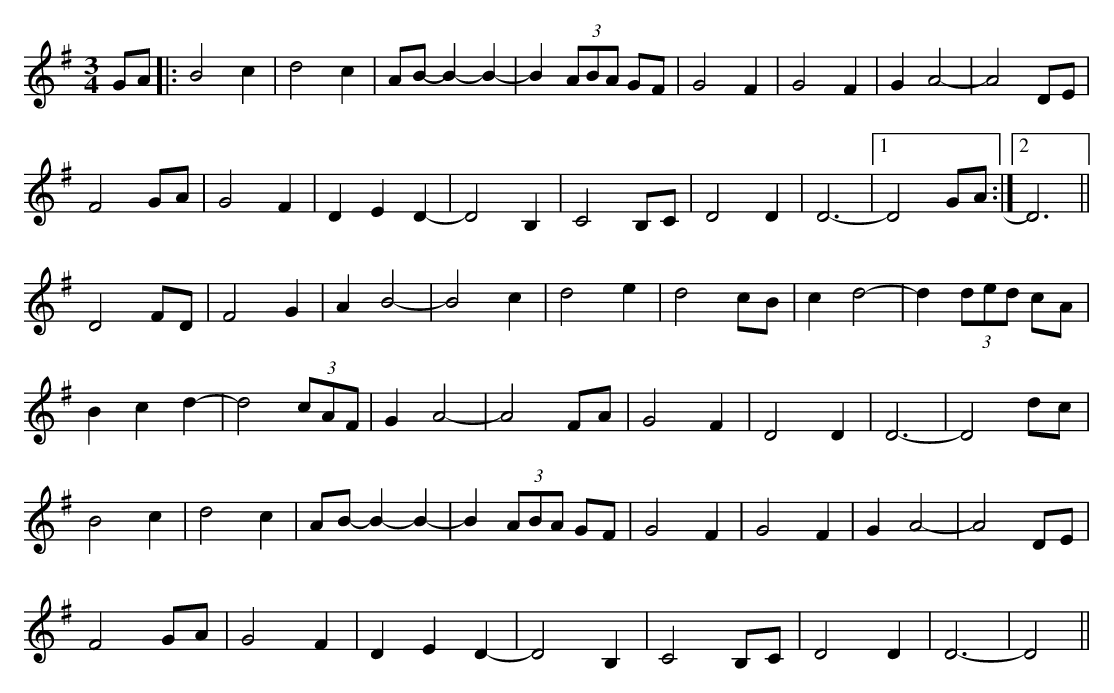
X:1
M:3/4
K:Dmix
GA|:B4 c2|d4 c2|AB- B2- B2-|B2 (3ABA GF|G4 F2|G4 F2|G2 A4-|A4 DE|
F4 GA|G4 F2|D2 E2 D2-|D4 B,2|C4 B,C|D4 D2|D6-|1 D4 GA:|2 D6||
D4 FD|F4 G2|A2 B4-|B4 c2|d4 e2|d4 cB|c2 d4-|d2 (3ded cA|
B2 c2 d2-|d4 (3cAF|G2 A4-|A4 FA|G4 F2|D4 D2|D6-|D4 dc|
B4 c2|d4 c2|AB- B2- B2-|B2 (3ABA GF|G4 F2|G4 F2|G2 A4-|A4 DE|
F4 GA|G4 F2|D2 E2 D2-|D4 B,2|C4 B,C|D4 D2|D6-|D4||
